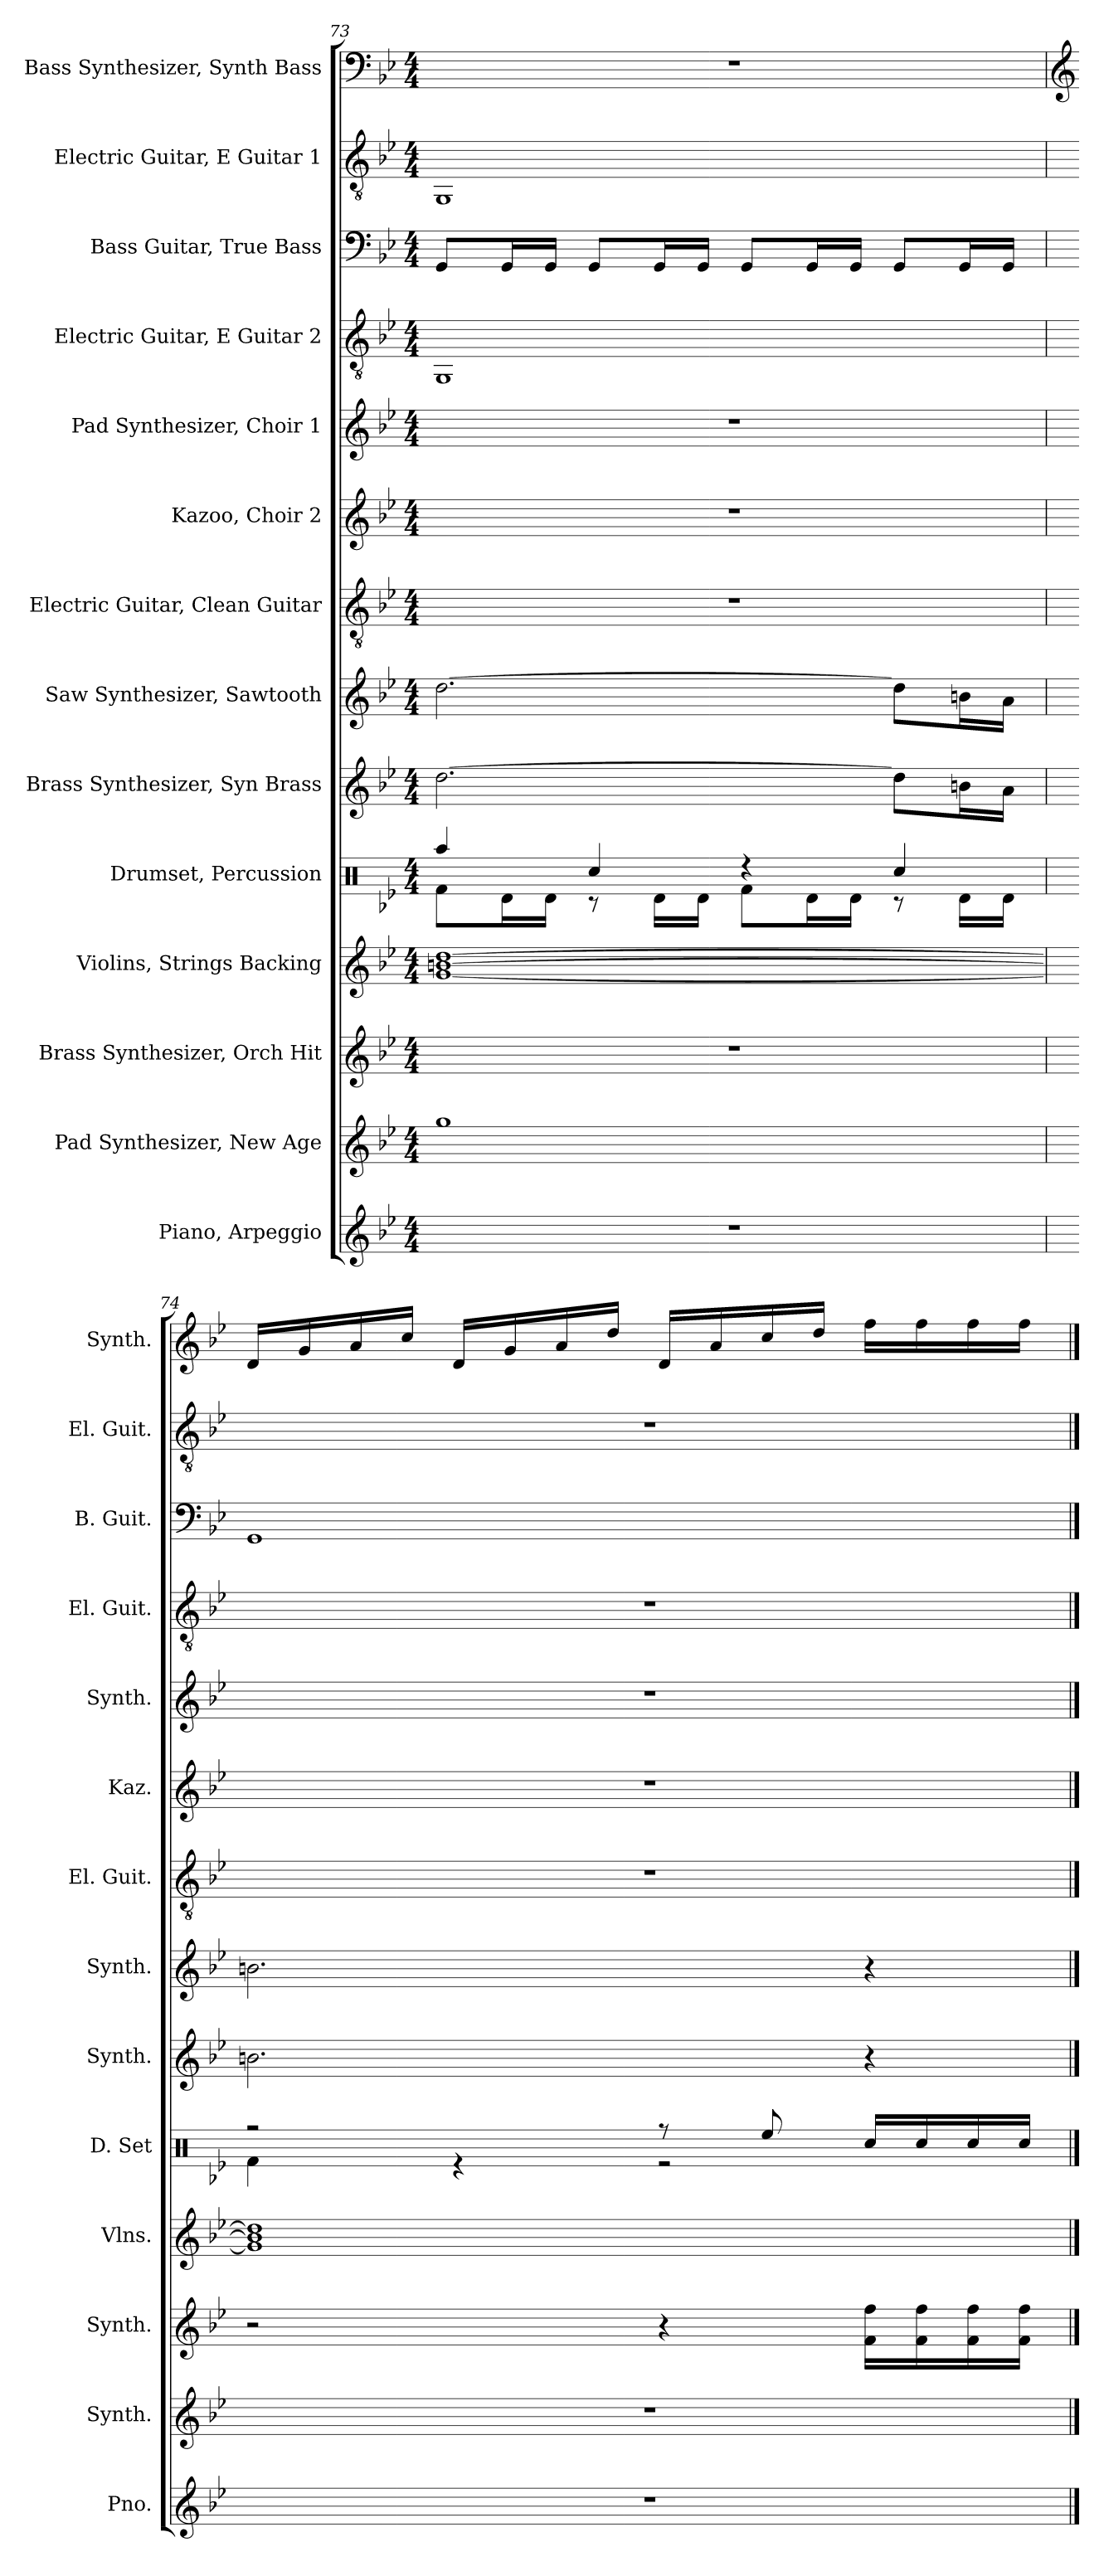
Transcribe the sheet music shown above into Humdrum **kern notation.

**kern	**kern	**kern	**kern	**kern	**kern	**kern	**kern	**kern	**kern	**kern	**kern	**kern	**kern
*part14	*part13	*part12	*part11	*part10	*part9	*part8	*part7	*part6	*part5	*part4	*part3	*part2	*part1
*staff14	*staff13	*staff12	*staff11	*staff10	*staff9	*staff8	*staff7	*staff6	*staff5	*staff4	*staff3	*staff2	*staff1
*I"Piano, Arpeggio	*I"Pad Synthesizer, New Age	*I"Brass Synthesizer, Orch Hit	*I"Violins, Strings Backing	*I"Drumset, Percussion	*I"Brass Synthesizer, Syn Brass	*I"Saw Synthesizer, Sawtooth	*I"Electric Guitar, Clean Guitar	*I"Kazoo, Choir 2	*I"Pad Synthesizer, Choir 1	*I"Electric Guitar, E Guitar 2	*I"Bass Guitar, True Bass	*I"Electric Guitar, E Guitar 1	*I"Bass Synthesizer, Synth Bass
*I'Pno.	*I'Synth.	*I'Synth.	*I'Vlns.	*I'D. Set	*I'Synth.	*I'Synth.	*I'El. Guit.	*I'Kaz.	*I'Synth.	*I'El. Guit.	*I'B. Guit.	*I'El. Guit.	*I'Synth.
!!LO:PB:g=z
*clefG2	*clefG2	*clefG2	*clefG2	*clefX	*clefG2	*clefG2	*clefGv2	*clefG2	*clefG2	*clefGv2	*clefF4	*clefGv2	*clefF4
*	*	*	*	*	*	*	*	*	*	*	*ITrd7c12	*	*
*k[b-e-]	*k[b-e-]	*k[b-e-]	*k[b-e-]	*k[b-e-]	*k[b-e-]	*k[b-e-]	*k[b-e-]	*k[b-e-]	*k[b-e-]	*k[b-e-]	*k[b-e-]	*k[b-e-]	*k[b-e-]
*M4/4	*M4/4	*M4/4	*M4/4	*M4/4	*M4/4	*M4/4	*M4/4	*M4/4	*M4/4	*M4/4	*M4/4	*M4/4	*M4/4
=73	=73	=73	=73	=73	=73	=73	=73	=73	=73	=73	=73	=73	=73
*	*	*	*	*^	*	*	*	*	*	*	*	*	*
1r	1gg	1r	[1g [1bn [1dd	4Raa/	8Rf\L	[2.dd\	[2.dd\	1r	1r	1r	1GG	8GGG/L	1GG	1r
.	.	.	.	.	16Rd\L	.	.	.	.	.	.	16GGG/L	.	.
.	.	.	.	.	16Rd\JJ	.	.	.	.	.	.	16GGG/JJ	.	.
.	.	.	.	4Rcc/	8r	.	.	.	.	.	.	8GGG/L	.	.
.	.	.	.	.	16Rd\LL	.	.	.	.	.	.	16GGG/L	.	.
.	.	.	.	.	16Rd\JJ	.	.	.	.	.	.	16GGG/JJ	.	.
.	.	.	.	4r	8Rf\L	.	.	.	.	.	.	8GGG/L	.	.
.	.	.	.	.	16Rd\L	.	.	.	.	.	.	16GGG/L	.	.
.	.	.	.	.	16Rd\JJ	.	.	.	.	.	.	16GGG/JJ	.	.
.	.	.	.	4Rcc/	8r	8dd\L]	8dd\L]	.	.	.	.	8GGG/L	.	.
.	.	.	.	.	16Rd\LL	16bn\L	16bn\L	.	.	.	.	16GGG/L	.	.
.	.	.	.	.	16Rd\JJ	16a\JJ	16a\JJ	.	.	.	.	16GGG/JJ	.	.
=74	=74	=74	=74	=74	=74	=74	=74	=74	=74	=74	=74	=74	=74	=74
*	*	*	*	*	*	*	*	*	*	*	*	*	*	*clefG2
1r	1r	2r	1g] 1b] 1dd]	2r	4Rf\	2.bn\	2.bn\	1r	1r	1r	1r	1GGG	1r	16d/LL
.	.	.	.	.	.	.	.	.	.	.	.	.	.	16g/
.	.	.	.	.	.	.	.	.	.	.	.	.	.	16a/
.	.	.	.	.	.	.	.	.	.	.	.	.	.	16cc/JJ
.	.	.	.	.	4r	.	.	.	.	.	.	.	.	16d/LL
.	.	.	.	.	.	.	.	.	.	.	.	.	.	16g/
.	.	.	.	.	.	.	.	.	.	.	.	.	.	16a/
.	.	.	.	.	.	.	.	.	.	.	.	.	.	16dd/JJ
.	.	4r	.	8r	2r	.	.	.	.	.	.	.	.	16d/LL
.	.	.	.	.	.	.	.	.	.	.	.	.	.	16a/
.	.	.	.	8Ree/	.	.	.	.	.	.	.	.	.	16cc/
.	.	.	.	.	.	.	.	.	.	.	.	.	.	16dd/JJ
.	.	16f\ 16ff\LL	.	16Rcc/LL	.	4r	4r	.	.	.	.	.	.	16ff\LL
.	.	16f\ 16ff\	.	16Rcc/	.	.	.	.	.	.	.	.	.	16ff\
.	.	16f\ 16ff\	.	16Rcc/	.	.	.	.	.	.	.	.	.	16ff\
.	.	16f\ 16ff\JJ	.	16Rcc/JJ	.	.	.	.	.	.	.	.	.	16ff\JJ
*	*	*	*	*v	*v	*	*	*	*	*	*	*	*	*
==	==	==	==	==	==	==	==	==	==	==	==	==	==
*-	*-	*-	*-	*-	*-	*-	*-	*-	*-	*-	*-	*-	*-
